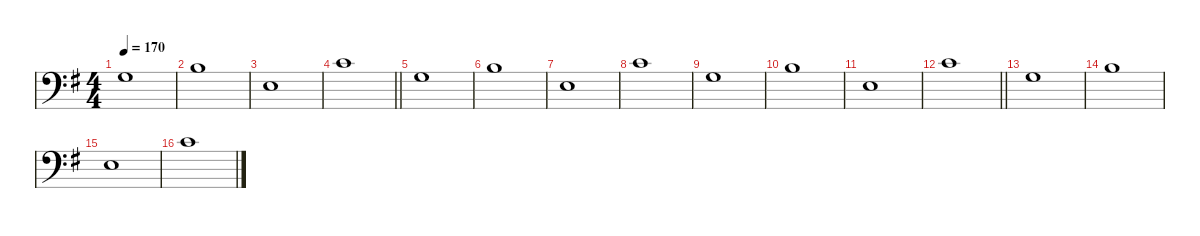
\defaultSystemsLayout 4
\hideDynamics
\bracketExtendMode groupsimilarinstruments
\singleTrackTrackNamePolicy hidden
\multiTrackTrackNamePolicy hidden
\firstSystemTrackNameMode fullname
\firstSystemTrackNameOrientation horizontal
\otherSystemsTrackNameOrientation horizontal
\track ("Piano (l.h.)" "pno.") {instrument acousticgrandpiano}
\staff {score}
\tuning (E4 B3 G3 D3 A2 E2)
\ts (4 4)
\beaming (8 2 2 2 2)
\tempo 170
\clef f4
\ks g
0.3{acc forcenatural}.1{dy f instrument acousticgrandpiano beam Down} |
0.2{acc forcenatural}.1{beam Down} |
2.4{acc forcenatural}.1{beam Down} |
\barLineRight lightlight
1.2{acc forcenatural}.1{beam Down} |
0.3{acc forcenatural}.1{beam Down} |
0.2{acc forcenatural}.1{beam Down} |
2.4{acc forcenatural}.1{beam Down} |
1.2{acc forcenatural}.1{beam Down} |
0.3{acc forcenatural}.1{beam Down} |
0.2{acc forcenatural}.1{beam Down} |
2.4{acc forcenatural}.1{beam Down} |
\barLineRight lightlight
1.2{acc forcenatural}.1{beam Down} |
0.3{acc forcenatural}.1{beam Down} |
0.2{acc forcenatural}.1{beam Down} |
2.4{acc forcenatural}.1{beam Down} |
1.2{acc forcenatural}.1{beam Down}
